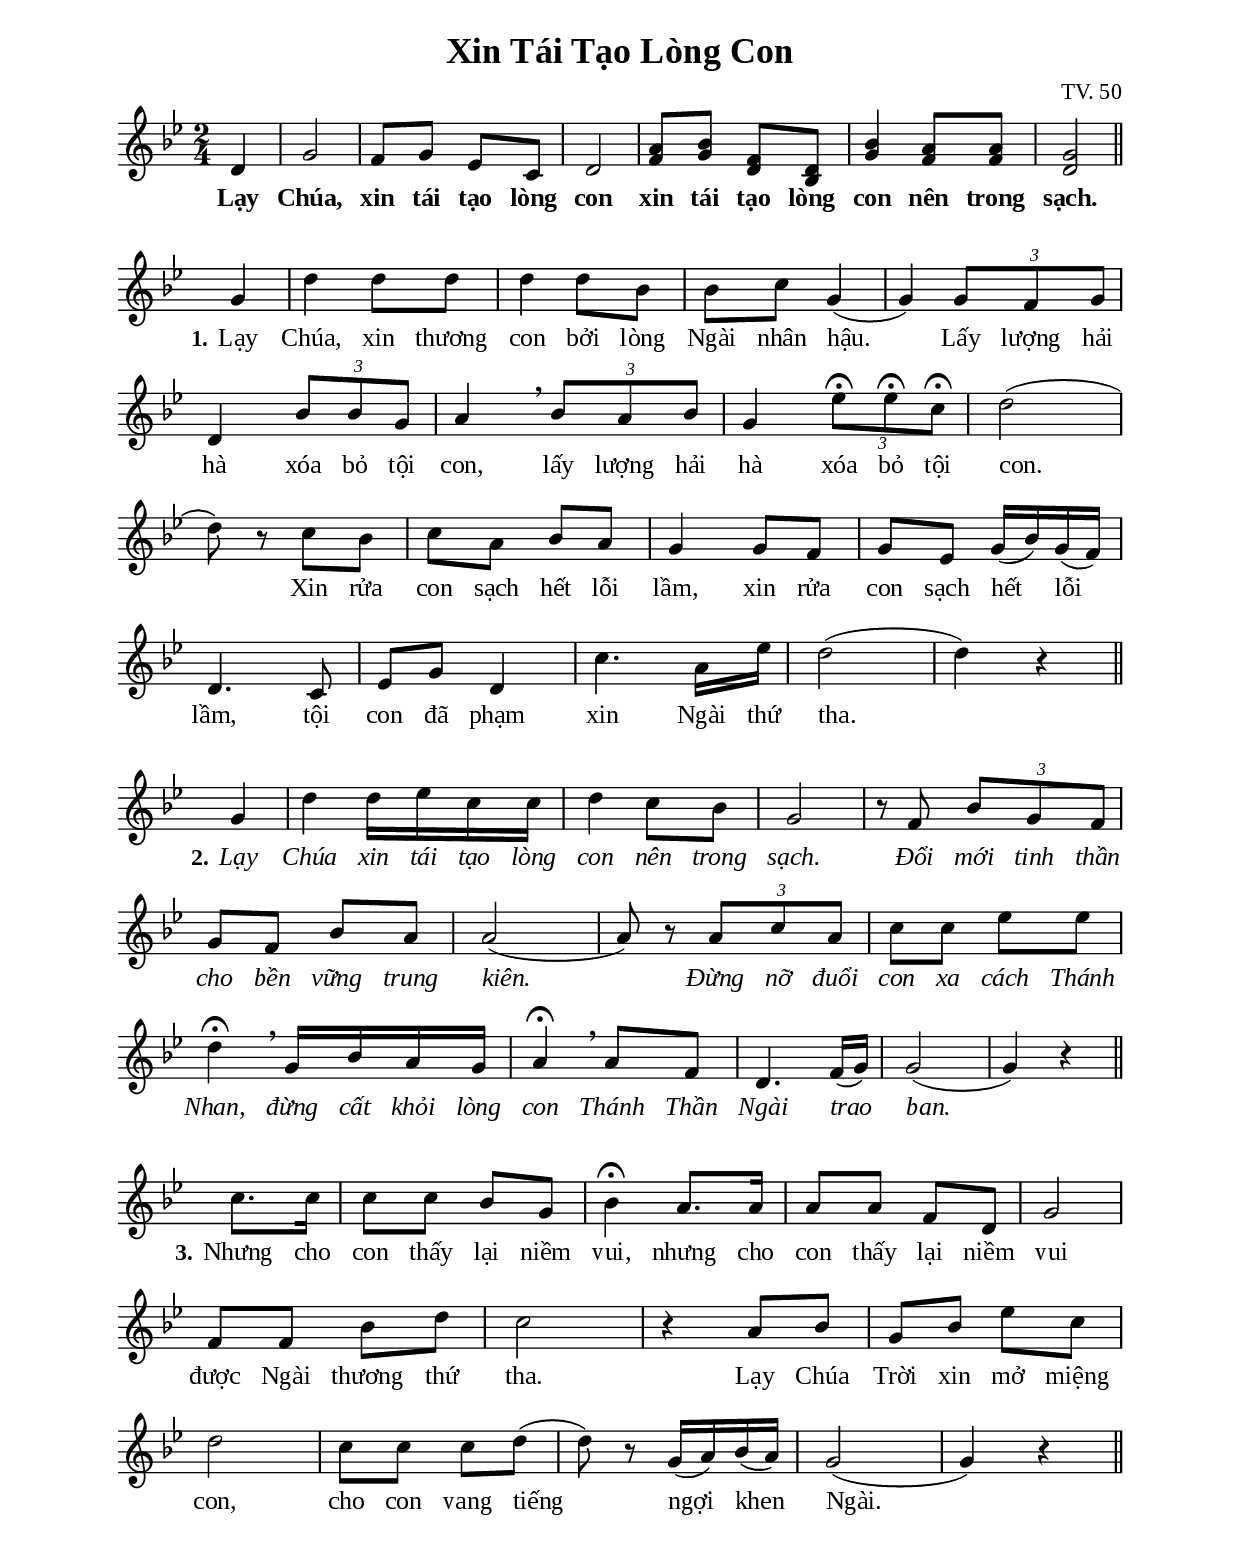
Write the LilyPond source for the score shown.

% Cài đặt chung
\version "2.20.0"
\include "english.ly"

\header {
  title = "Xin Tái Tạo Lòng Con"
  composer = "TV. 50"
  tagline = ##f
}

global = {
  \key bf \major
  \time 2/4
}

\paper {
  #(set-paper-size "a4")
  top-margin = 15\mm
  bottom-margin = 15\mm
  left-margin = 20\mm
  right-margin = 20\mm
  indent = #0
  #(define fonts
	 (make-pango-font-tree "Liberation Serif"
	 		       "Liberation Serif"
			       "Liberation Serif"
			       (/ 20 20)))
}

inNghieng = { \override LyricText.font-shape = #'italic }

% Nhạc điệp khúc
nhacDiepKhuc = \relative c' {
  \override Lyrics.LyricSpace.minimum-distance = #1.7
  \partial 4 d4 |
  g2 |
  f8 g ef c |
  d2 |
  <<
  {
    a'8 bf f d |
    bf'4 a8 a |
    g2
  }
  {
    f8 g d bf |
    g'4 f8 f |
    d2
  }
  >>
  \bar "||"
}

% Nhạc phiên khúc
nhacPhienKhucMot = \relative c'' {
  \override Lyrics.LyricSpace.minimum-distance = #2.0
  \override Score.BarNumber.break-visibility = ##(#f #f #f)
  \partial 4 g4 |
  d' d8 d |
  d4 d8 bf |
  bf c g4 ( |
  g) \tuplet 3/2 { g8 f g } |
  d4 \tuplet 3/2 { bf'8 bf g } |
  a4 \breathe \tuplet 3/2 { bf8 a bf } |
  g4 \tuplet 3/2 { ef'8 \fermata ef \fermata c \fermata } |
  d2 ( |
  d8) r c bf |
  c a bf a |
  g4 g8 f |
  g ef g16 (bf) g (f) |
  d4. c8 |
  ef8 g d4 |
  c'4. a16 ef' |
  d2 ( |
  d4) r \bar "||"
}

nhacPhienKhucHai = \relative c'' {
  \override Lyrics.LyricSpace.minimum-distance = #2.0
  \override Score.BarNumber.break-visibility = ##(#f #f #f)
  \partial 4 g4 |
  d'4 d16 ef c c |
  d4 c8 bf |
  g2 |
  r8 f \tuplet 3/2 { bf8 g f } |
  g f bf a |
  a2 ( |
  a8) r \tuplet 3/2 { a8 c a } |
  c c ef ef |
  d4 \fermata \breathe g,16 bf a g |
  a4 \fermata \breathe a8 f |
  d4. f16 (g) |
  g2 ( |
  g4) r \bar "||"
}

nhacPhienKhucBa = \relative c'' {
  \override Lyrics.LyricSpace.minimum-distance = #2.0
  \override Score.BarNumber.break-visibility = ##(#f #f #f)
  \partial 4 c8. c16 |
  c8 c bf g |
  bf4 \fermata a8. a16 |
  a8 a f d |
  g2 |
  f8 f bf d |
  c2 |
  r4 a8 bf |
  g bf ef c |
  d2 |
  c8 c c d ( |
  d) r g,16 (a) bf (a) |
  g2 ( |
  g4) r \bar "||"
}

% Lời điệp khúc
loiDiepKhuc = \lyricmode {
  \override Lyrics.LyricText.font-series = #'bold
  Lạy Chúa, xin tái tạo lòng con
  xin tái tạo lòng con nên trong sạch.
}

% Lời phiên khúc
loiPhienKhucMot = \lyricmode {
  \set stanza = #"1."
  Lạy Chúa, xin thương con bởi lòng Ngài nhân hậu.
  Lấy lượng hải hà xóa bỏ tội con,
  lấy lượng hải hà xóa bỏ tội con.
  Xin rửa con sạch hết lỗi lầm,
  xin rửa con sạch hết lỗi lầm,
  tội con đã phạm xin Ngài thứ tha.
}

loiPhienKhucHai = \lyricmode {
  \set stanza = #"2."
  \override Lyrics.LyricText.font-shape = #'italic
  Lạy Chúa xin tái tạo lòng con nên trong sạch.
  Đổi mới tinh thần cho bền vững trung kiên.
  Đừng nỡ đuổi con xa cách Thánh Nhan,
  đừng cất khỏi lòng con Thánh Thần Ngài trao ban.
}

loiPhienKhucBa = \lyricmode {
  \set stanza = #"3."
  Nhưng cho con thấy lại niềm vui,
  nhưng cho con thấy lại niềm vui
  được Ngài thương thứ tha.
  Lạy Chúa Trời xin mở miệng con,
  cho con vang tiếng ngợi khen Ngài.
}


% Dàn trang
\score {
  \new ChoirStaff <<
    \new Staff = chorus <<
      \new Voice = "sopranos" {
        \voiceOne \global \stemUp \nhacDiepKhuc
      }
    >>
    \new Lyrics = basses
    \context Lyrics = basses 
      %\with \override LyricText.font-shape = #'bold
      \lyricsto sopranos \loiDiepKhuc
  >>
}

\score {
  \new ChoirStaff <<
    \new Staff = verses <<
      \override Staff.TimeSignature.transparent = ##t
      \new Voice = "verse" {
        \global \stemNeutral \nhacPhienKhucMot
      }
    >>
    \new Lyrics \lyricsto verse \loiPhienKhucMot
  >>
}

\score {
  \new ChoirStaff <<
    \new Staff = verses <<
      \override Staff.TimeSignature.transparent = ##t
      \new Voice = "verse" {
        \global \stemNeutral \nhacPhienKhucHai
      }
    >>
    \new Lyrics \lyricsto verse \loiPhienKhucHai
  >>
}

\score {
  \new ChoirStaff <<
    \new Staff = verses <<
      \override Staff.TimeSignature.transparent = ##t
      \new Voice = "verse" {
        \global \stemNeutral \nhacPhienKhucBa
      }
    >>
    \new Lyrics \lyricsto verse \loiPhienKhucBa
  >>
}
